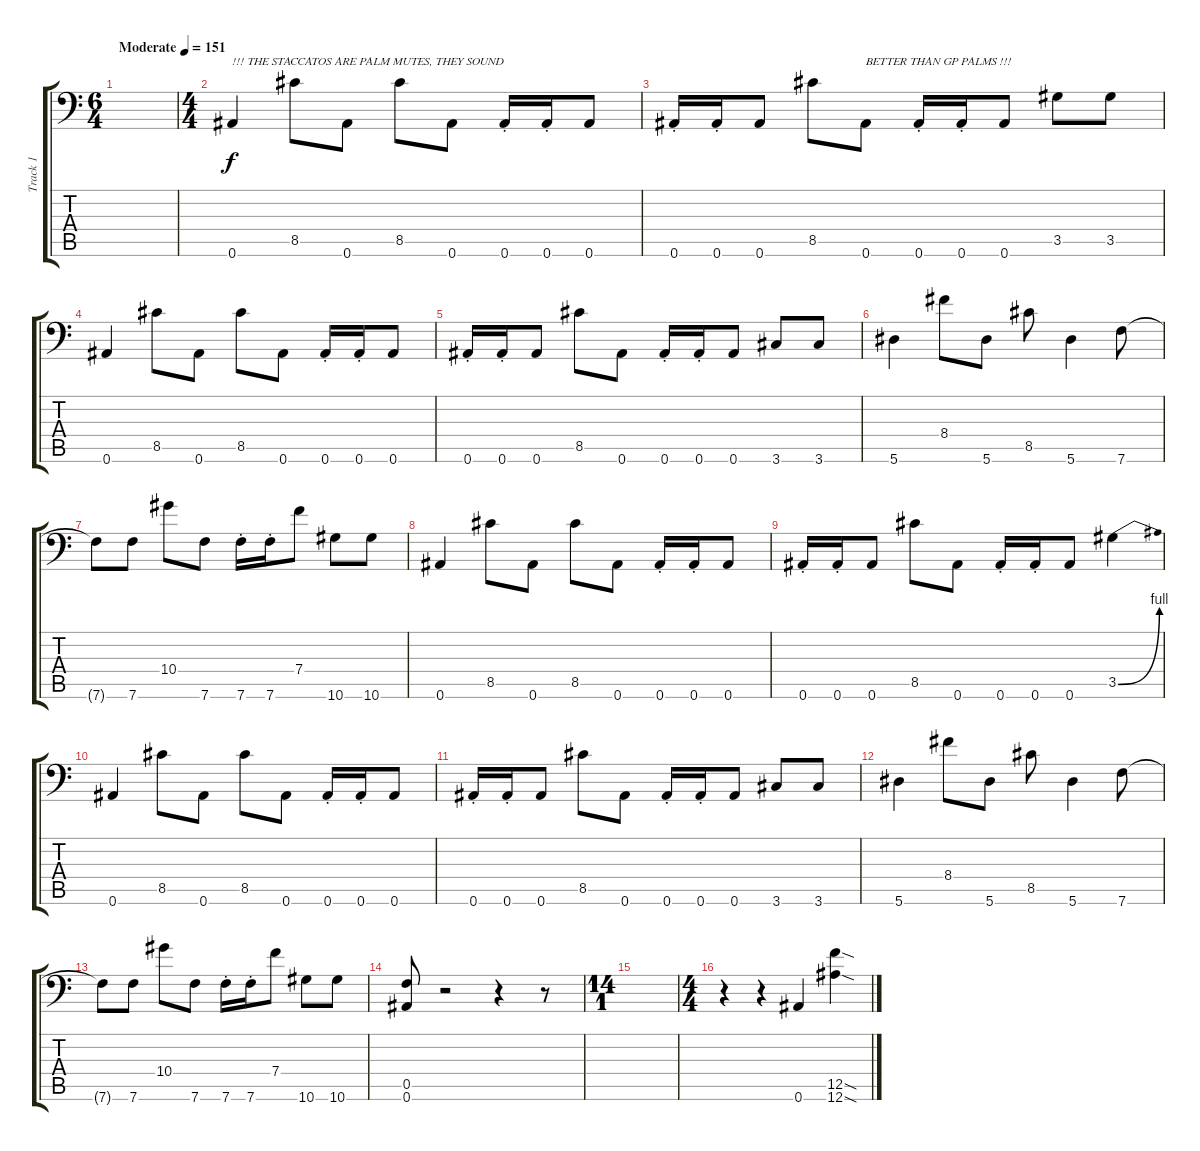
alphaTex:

\track ("Track 1" "Track 1") {instrument distortionguitar}
\staff {score tabs}
\tuning (C4 G3 Eb3 Bb2 F2 Bb1) {hide}
\ts (6 4)
\tempo (151 "Moderate")
\clef f4
\ks c
|
\ts (4 4)
0.6.4{txt "!!! THE STACCATOS ARE PALM MUTES, THEY SOUND"} 8.5.8 0.6.8 8.5.8 0.6.8 0.6{st}.16 0.6{st}.16 0.6.8 |
0.6{st}.16 0.6{st}.16 0.6.8 8.5.8 0.6.8{txt "BETTER THAN GP PALMS !!!"} 0.6{st}.16 0.6{st}.16 0.6.8 3.5.8 3.5.8 |
0.6.4 8.5.8 0.6.8 8.5.8 0.6.8 0.6{st}.16 0.6{st}.16 0.6.8 |
0.6{st}.16 0.6{st}.16 0.6.8 8.5.8 0.6.8 0.6{st}.16 0.6{st}.16 0.6.8 3.6.8 3.6.8 |
5.6.4 8.4.8 5.6.8 8.5.8 5.6.4 7.6.8 |
7.6{t}.8 7.6.8 10.4.8 7.6.8 7.6{st}.16 7.6{st}.16 7.4.8 10.6.8 10.6.8 |
0.6.4 8.5.8 0.6.8 8.5.8 0.6.8 0.6{st}.16 0.6{st}.16 0.6.8 |
0.6{st}.16 0.6{st}.16 0.6.8 8.5.8 0.6.8 0.6{st}.16 0.6{st}.16 0.6.8 3.5{be (bend 0 0 60 4)}.4 |
0.6.4 8.5.8 0.6.8 8.5.8 0.6.8 0.6{st}.16 0.6{st}.16 0.6.8 |
0.6{st}.16 0.6{st}.16 0.6.8 8.5.8 0.6.8 0.6{st}.16 0.6{st}.16 0.6.8 3.6.8 3.6.8 |
5.6.4 8.4.8 5.6.8 8.5.8 5.6.4 7.6.8 |
7.6{t}.8 7.6.8 10.4.8 7.6.8 7.6{st}.16 7.6{st}.16 7.4.8 10.6.8 10.6.8 |
(0.5 0.6).8 r.2 r.4 r.8 |
\ts (14 1)
|
\ts (4 4)
r.4 r.4 0.6.4 (12.5{sod} 12.6{sod}).4
